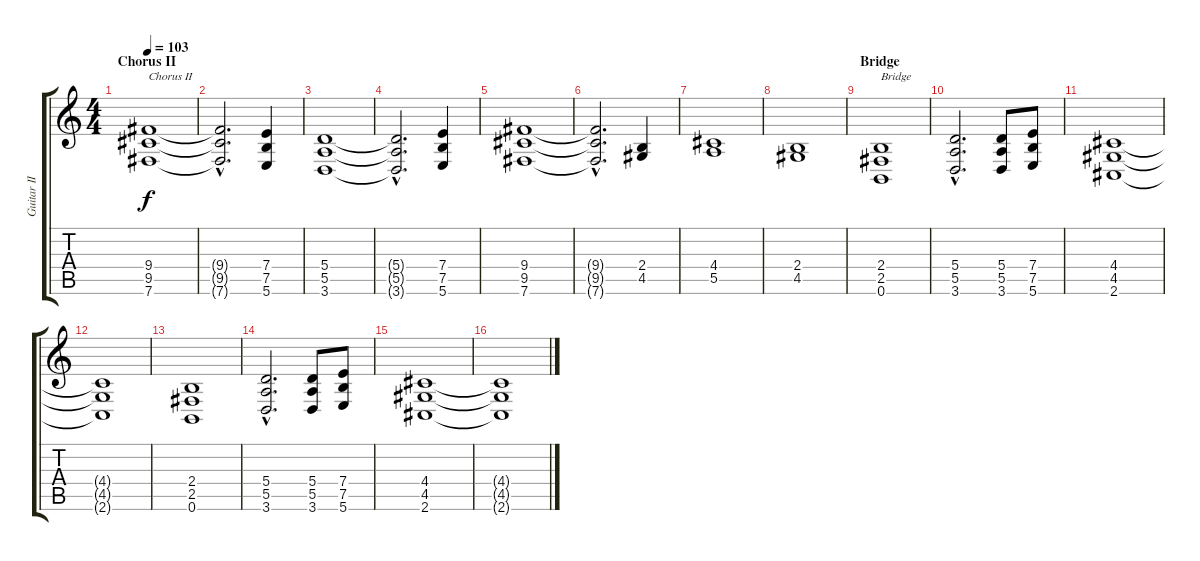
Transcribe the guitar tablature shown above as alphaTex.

\track ("Guitar II [Rob Barrett]" "Guitar II ") {instrument distortionguitar}
\staff {score tabs}
\tuning (B3 Gb3 D3 A2 E2 B1) {hide}
\ts (4 4)
\section ("" "Chorus II")
\tempo 103
\clef g2
\ks c
(9.4 9.5 7.6).1{txt "Chorus II" dy f} |
(9.4{hac t} 9.5{hac t} 7.6{hac t}).2{d} (7.4 7.5 5.6).4 |
(5.4 5.5 3.6).1 |
(5.4{hac t} 5.5{hac t} 3.6{hac t}).2{d} (7.4 7.5 5.6).4 |
(9.4 9.5 7.6).1 |
(9.4{hac t} 9.5{hac t} 7.6{hac t}).2{d} (2.4 4.5).4 |
(4.4 5.5).1 |
(2.4 4.5).1 |
\section ("" "Bridge")
(2.4 2.5 0.6).1{txt "Bridge"} |
(5.4{hac} 5.5{hac} 3.6{hac}).2{d} (5.4 5.5 3.6).8 (7.4 7.5 5.6).8 |
(4.4 4.5 2.6).1 |
(4.4{t} 4.5{t} 2.6{t}).1 |
(2.4 2.5 0.6).1 |
(5.4{hac} 5.5{hac} 3.6{hac}).2{d} (5.4 5.5 3.6).8 (7.4 7.5 5.6).8 |
(4.4 4.5 2.6).1 |
(4.4{t} 4.5{t} 2.6{t}).1
